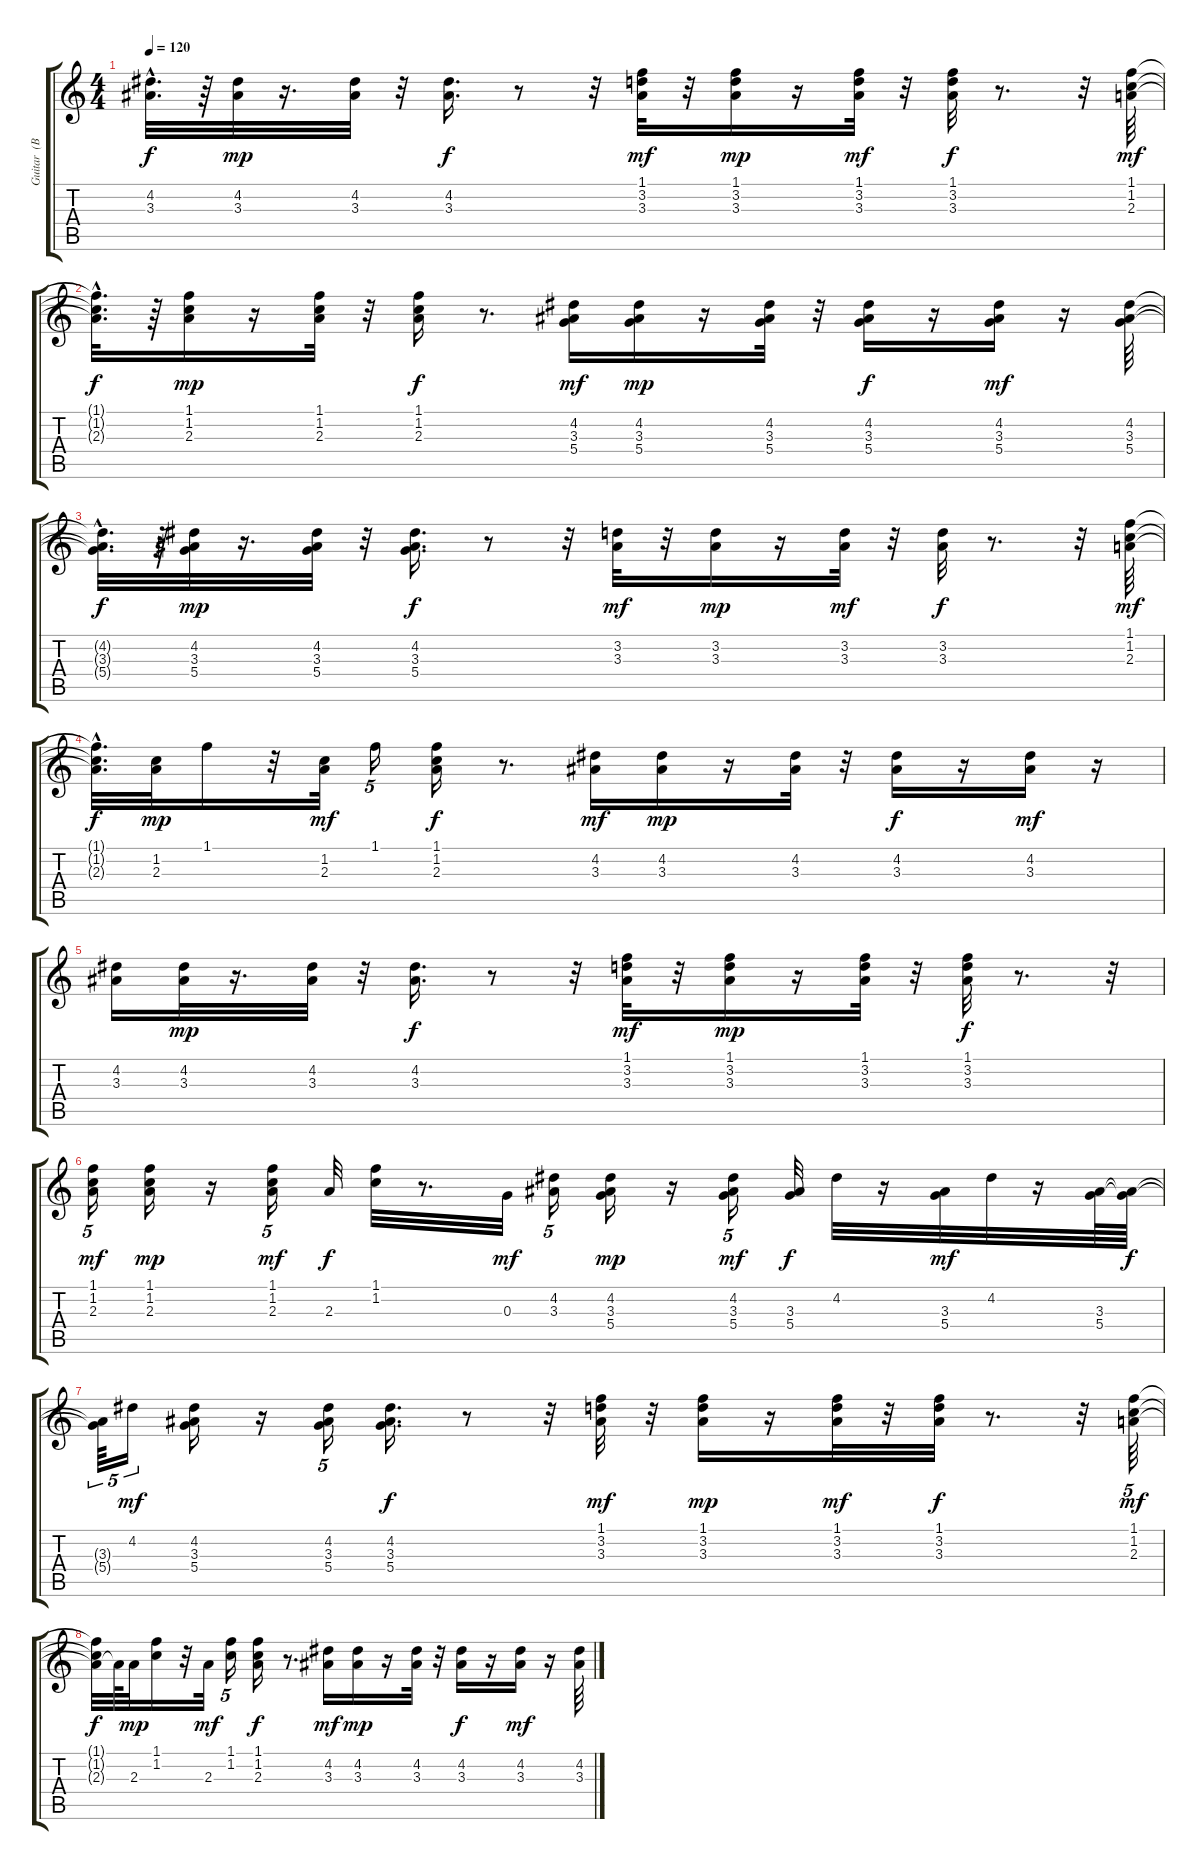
\track ("Guitar  (BB)" "Guitar  (B") {instrument acousticguitarsteel}
\staff {score tabs}
\tuning (E4 B3 G3 D3 A2 E2) {hide}
\ts (4 4)
\tempo 120
\clef g2
\ks c
(4.2{hac t} 3.3{hac t}).32{d dy f} r.64 (4.2 3.3).32{dy mp} r.16{d} (4.2 3.3).32 r.32 (4.2 3.3).16{d dy f} r.8 r.32 (1.1 3.2 3.3).32{dy mf} r.32 (1.1 3.2 3.3).16{dy mp} r.16 (1.1 3.2 3.3).32{dy mf} r.32 (1.1 3.2 3.3).32{dy f} r.8{d} r.32 (1.1 1.2 2.3).64{dy mf} |
(1.1{t} 1.2{hac t} 2.3{hac t}).32{d dy f} r.64 (1.1 1.2 2.3).16{dy mp} r.16 (1.1 1.2 2.3).32 r.32 (1.1 1.2 2.3).16{dy f} r.8{d} (4.2 3.3 5.4).16{dy mf} (4.2 3.3 5.4).16{dy mp} r.16 (4.2 3.3 5.4).32 r.32 (4.2 3.3 5.4).16{dy f} r.16 (4.2 3.3 5.4).16{dy mf} r.16 (4.2 3.3 5.4).64 |
(4.2{t} 3.3{hac t} 5.4{hac t}).32{d dy f} r.64 (4.2 3.3 5.4).32{dy mp} r.16{d} (4.2 3.3 5.4).32 r.32 (4.2 3.3 5.4).16{d dy f} r.8 r.32 (3.2 3.3).32{dy mf} r.32 (3.2 3.3).16{dy mp} r.16 (3.2 3.3).32{dy mf} r.32 (3.2 3.3).32{dy f} r.8{d} r.32 (1.1 1.2 2.3).64{dy mf} |
(1.1{t} 1.2{hac t} 2.3{hac t}).32{d dy f} (1.2 2.3).32{dy mp} 1.1.16 r.32 (1.2 2.3).32{dy mf} 1.1.16{tu (5 4)} (1.1 1.2 2.3).16{dy f} r.8{d} (4.2 3.3).16{dy mf} (4.2 3.3).16{dy mp} r.16 (4.2 3.3).32 r.32 (4.2 3.3).16{dy f} r.16 (4.2 3.3).16{dy mf} r.16 |
(4.2 3.3).16 (4.2 3.3).32{dy mp} r.16{d} (4.2 3.3).32 r.32 (4.2 3.3).16{d dy f} r.8 r.32 (1.1 3.2 3.3).32{dy mf} r.32 (1.1 3.2 3.3).16{dy mp} r.16 (1.1 3.2 3.3).32 r.32 (1.1 3.2 3.3).32{dy f} r.8{d} r.32 |
(1.1 1.2 2.3).16{tu (5 4) dy mf} (1.1 1.2 2.3).16{dy mp} r.16 (1.1 1.2 2.3).16{tu (5 4) dy mf} 2.3.32{dy f} (1.1 1.2).32 r.8{d} 0.3.32{dy mf} (4.2 3.3).16{tu (5 4)} (4.2 3.3 5.4).16{dy mp} r.16 (4.2 3.3 5.4).16{tu (5 4) dy mf} (3.3 5.4).32{dy f} 4.2.32 r.16 (3.3 5.4).32{dy mf} 4.2.32 r.16 (3.3 5.4).64 (3.3{t} 5.4{t}).64{dy f} |
(3.3{t} 5.4{t}).64{tu (5 4)} 4.2.16{tu (5 4) dy mf} (4.2 3.3 5.4).16 r.16 (4.2 3.3 5.4).16{tu (5 4)} (4.2 3.3 5.4).16{d dy f} r.8 r.32 (1.1 3.2 3.3).32{dy mf} r.32 (1.1 3.2 3.3).16{dy mp} r.16 (1.1 3.2 3.3).32{dy mf} r.32 (1.1 3.2 3.3).32{dy f} r.8{d} r.32 (1.1 1.2 2.3).64{tu (5 4) dy mf} |
(1.1{t} 1.2{t} 2.3{t}).32{dy f} 2.3{t}.64 2.3.32{dy mp} (1.1 1.2).16 r.32 2.3.32{dy mf} (1.1 1.2).16{tu (5 4)} (1.1 1.2 2.3).16{dy f} r.8{d} (4.2 3.3).16{dy mf} (4.2 3.3).16{dy mp} r.16 (4.2 3.3).32 r.32 (4.2 3.3).16{dy f} r.16 (4.2 3.3).16{dy mf} r.16 (4.2 3.3).64
